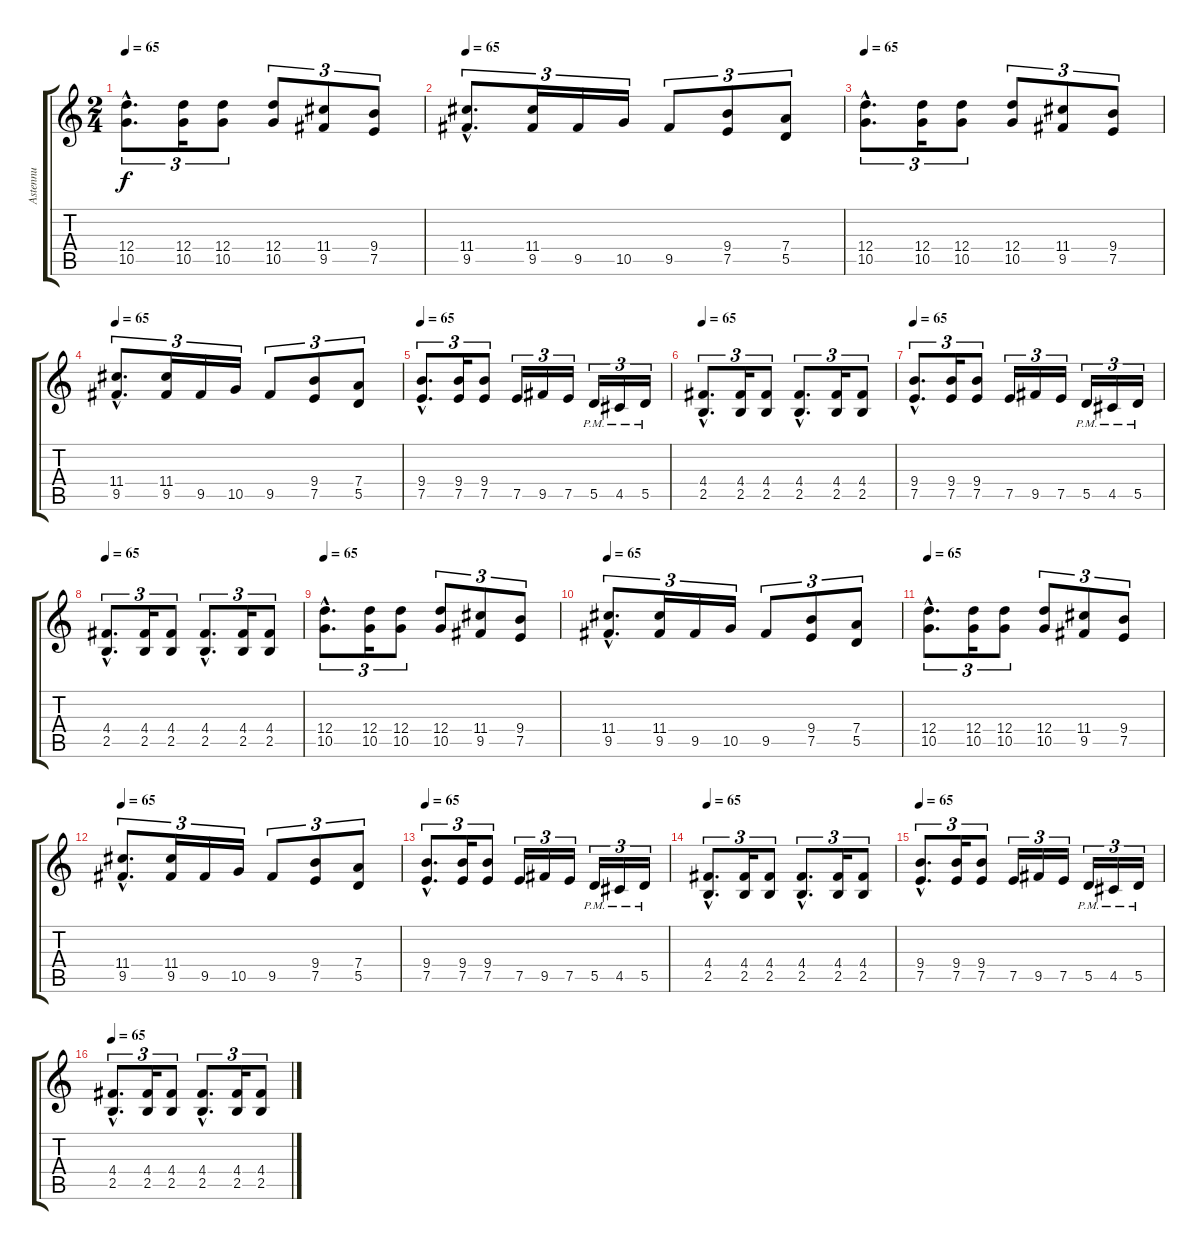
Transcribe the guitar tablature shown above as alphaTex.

\track ("Astennu" "Astennu") {instrument distortionguitar}
\staff {score tabs}
\tuning (E4 B3 G3 D3 A2 E2) {hide}
\ts (2 4)
\tempo 65
\clef g2
\ks c
(12.4{hac} 10.5{hac}).8{d tu (3 2) dy f} (12.4 10.5).16{tu (3 2)} (12.4 10.5).8{tu (3 2)} (12.4 10.5).8{tu (3 2)} (11.4 9.5).8{tu (3 2)} (9.4 7.5).8{tu (3 2)} |
\tempo 65
(11.4{hac} 9.5{hac}).8{d tu (3 2)} (11.4 9.5).16{tu (3 2)} 9.5.16{tu (3 2)} 10.5.16{tu (3 2)} 9.5.8{tu (3 2)} (9.4 7.5).8{tu (3 2)} (7.4 5.5).8{tu (3 2)} |
\tempo 65
(12.4{hac} 10.5{hac}).8{d tu (3 2)} (12.4 10.5).16{tu (3 2)} (12.4 10.5).8{tu (3 2)} (12.4 10.5).8{tu (3 2)} (11.4 9.5).8{tu (3 2)} (9.4 7.5).8{tu (3 2)} |
\tempo 65
(11.4{hac} 9.5{hac}).8{d tu (3 2)} (11.4 9.5).16{tu (3 2)} 9.5.16{tu (3 2)} 10.5.16{tu (3 2)} 9.5.8{tu (3 2)} (9.4 7.5).8{tu (3 2)} (7.4 5.5).8{tu (3 2)} |
\tempo 65
(9.4{hac} 7.5{hac}).8{d tu (3 2)} (9.4 7.5).16{tu (3 2)} (9.4 7.5).8{tu (3 2)} 7.5.16{tu (3 2)} 9.5.16{tu (3 2)} 7.5.16{tu (3 2)} 5.5{pm}.16{tu (3 2)} 4.5{pm}.16{tu (3 2)} 5.5{pm}.16{tu (3 2)} |
\tempo 65
(4.4{hac} 2.5{hac}).8{d tu (3 2)} (4.4 2.5).16{tu (3 2)} (4.4 2.5).8{tu (3 2)} (4.4{hac} 2.5{hac}).8{d tu (3 2)} (4.4 2.5).16{tu (3 2)} (4.4 2.5).8{tu (3 2)} |
\tempo 65
(9.4{hac} 7.5{hac}).8{d tu (3 2)} (9.4 7.5).16{tu (3 2)} (9.4 7.5).8{tu (3 2)} 7.5.16{tu (3 2)} 9.5.16{tu (3 2)} 7.5.16{tu (3 2)} 5.5{pm}.16{tu (3 2)} 4.5{pm}.16{tu (3 2)} 5.5{pm}.16{tu (3 2)} |
\tempo 65
(4.4{hac} 2.5{hac}).8{d tu (3 2)} (4.4 2.5).16{tu (3 2)} (4.4 2.5).8{tu (3 2)} (4.4{hac} 2.5{hac}).8{d tu (3 2)} (4.4 2.5).16{tu (3 2)} (4.4 2.5).8{tu (3 2)} |
\tempo 65
(12.4{hac} 10.5{hac}).8{d tu (3 2)} (12.4 10.5).16{tu (3 2)} (12.4 10.5).8{tu (3 2)} (12.4 10.5).8{tu (3 2)} (11.4 9.5).8{tu (3 2)} (9.4 7.5).8{tu (3 2)} |
\tempo 65
(11.4{hac} 9.5{hac}).8{d tu (3 2)} (11.4 9.5).16{tu (3 2)} 9.5.16{tu (3 2)} 10.5.16{tu (3 2)} 9.5.8{tu (3 2)} (9.4 7.5).8{tu (3 2)} (7.4 5.5).8{tu (3 2)} |
\tempo 65
(12.4{hac} 10.5{hac}).8{d tu (3 2)} (12.4 10.5).16{tu (3 2)} (12.4 10.5).8{tu (3 2)} (12.4 10.5).8{tu (3 2)} (11.4 9.5).8{tu (3 2)} (9.4 7.5).8{tu (3 2)} |
\tempo 65
(11.4{hac} 9.5{hac}).8{d tu (3 2)} (11.4 9.5).16{tu (3 2)} 9.5.16{tu (3 2)} 10.5.16{tu (3 2)} 9.5.8{tu (3 2)} (9.4 7.5).8{tu (3 2)} (7.4 5.5).8{tu (3 2)} |
\tempo 65
(9.4{hac} 7.5{hac}).8{d tu (3 2)} (9.4 7.5).16{tu (3 2)} (9.4 7.5).8{tu (3 2)} 7.5.16{tu (3 2)} 9.5.16{tu (3 2)} 7.5.16{tu (3 2)} 5.5{pm}.16{tu (3 2)} 4.5{pm}.16{tu (3 2)} 5.5{pm}.16{tu (3 2)} |
\tempo 65
(4.4{hac} 2.5{hac}).8{d tu (3 2)} (4.4 2.5).16{tu (3 2)} (4.4 2.5).8{tu (3 2)} (4.4{hac} 2.5{hac}).8{d tu (3 2)} (4.4 2.5).16{tu (3 2)} (4.4 2.5).8{tu (3 2)} |
\tempo 65
(9.4{hac} 7.5{hac}).8{d tu (3 2)} (9.4 7.5).16{tu (3 2)} (9.4 7.5).8{tu (3 2)} 7.5.16{tu (3 2)} 9.5.16{tu (3 2)} 7.5.16{tu (3 2)} 5.5{pm}.16{tu (3 2)} 4.5{pm}.16{tu (3 2)} 5.5{pm}.16{tu (3 2)} |
\tempo 65
(4.4{hac} 2.5{hac}).8{d tu (3 2)} (4.4 2.5).16{tu (3 2)} (4.4 2.5).8{tu (3 2)} (4.4{hac} 2.5{hac}).8{d tu (3 2)} (4.4 2.5).16{tu (3 2)} (4.4 2.5).8{tu (3 2)}
